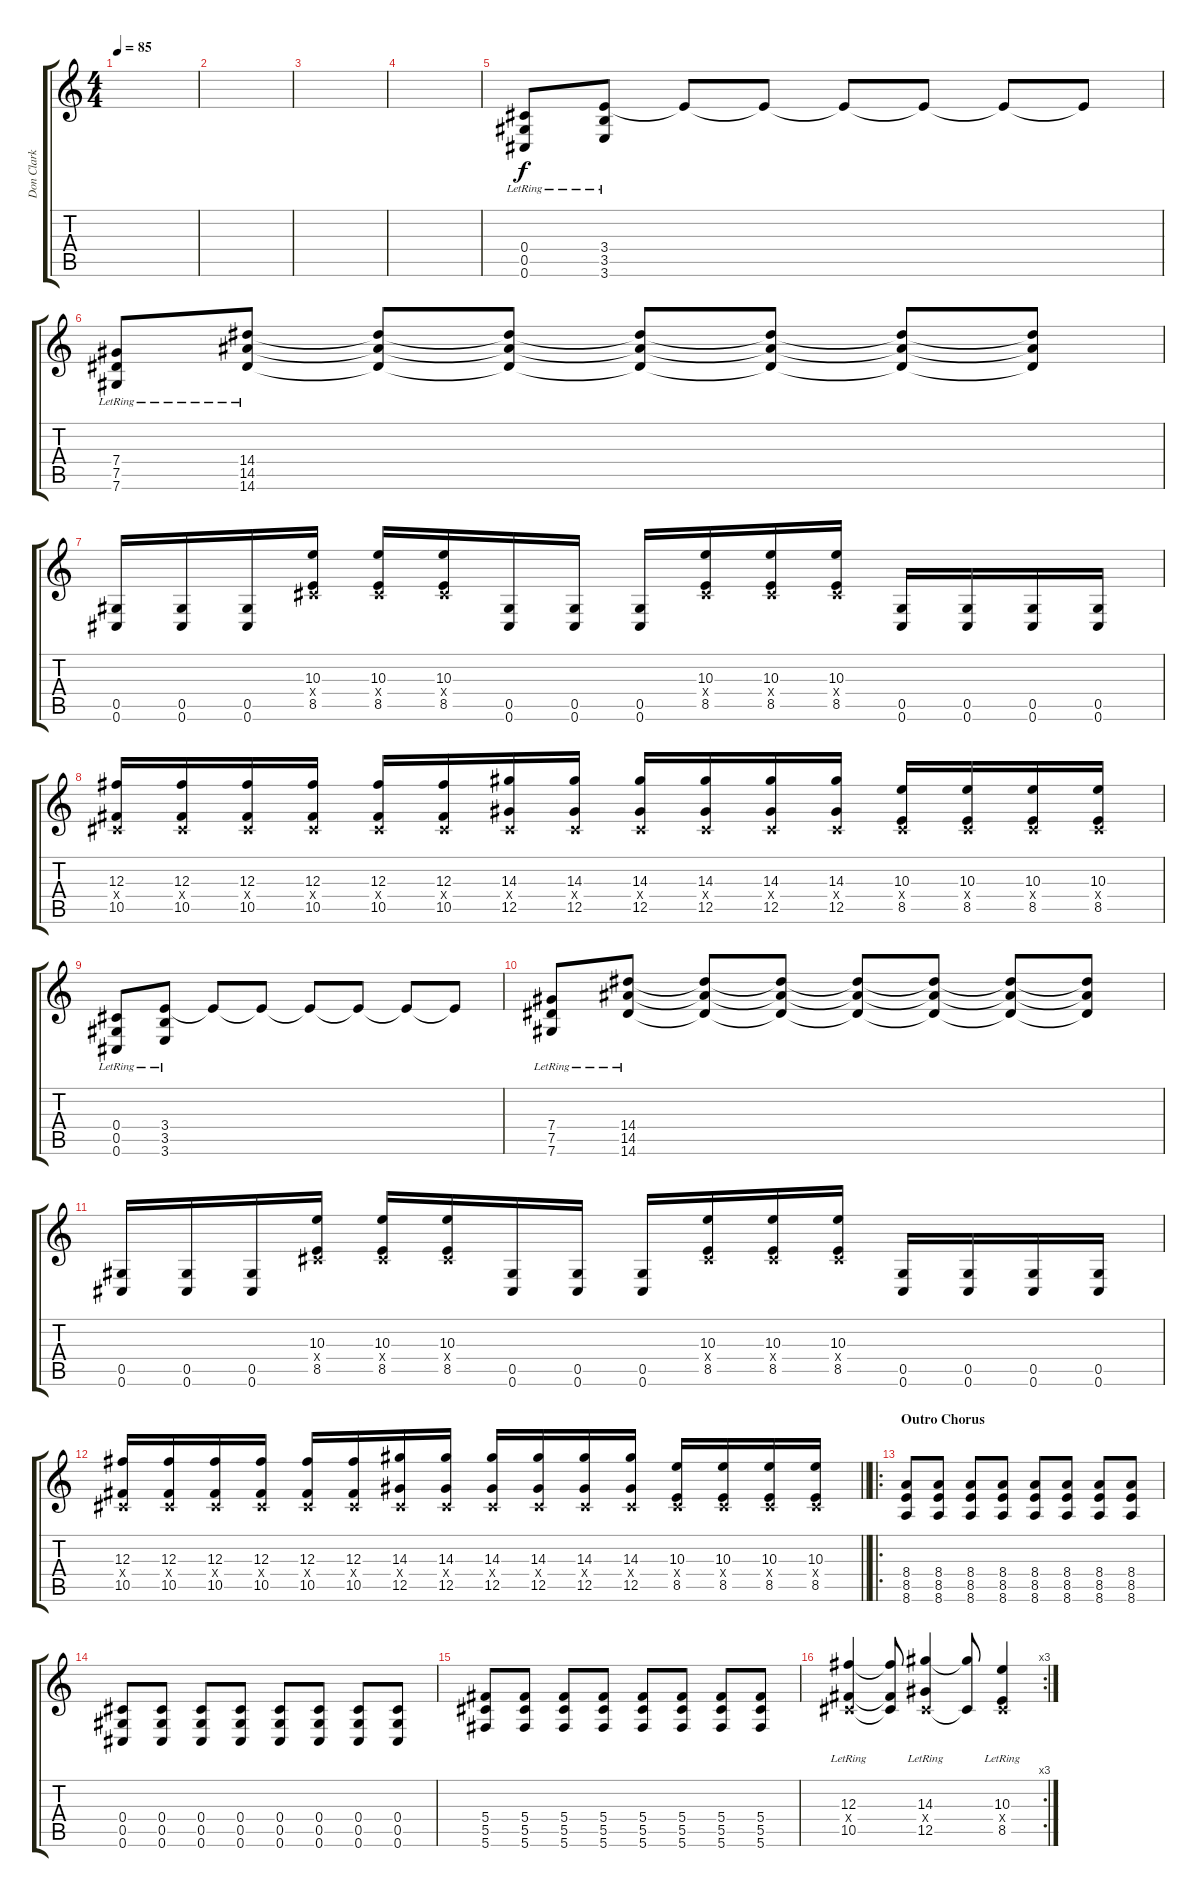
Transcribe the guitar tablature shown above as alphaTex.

\track ("Don Clark (Distortion)" "Don Clark ") {instrument distortionguitar}
\staff {score tabs}
\tuning (Eb4 Bb3 Gb3 Db3 Ab2 Db2) {hide}
\ts (4 4)
\tempo 85
\clef g2
\ks c
|
|
|
|
(0.4{lr} 0.5 0.6).8 (3.4{lr} 3.5{lr} 3.6{lr}).8 3.4{t}.8 3.4{t}.8 3.4{t}.8 3.4{t}.8 3.4{t}.8 3.4{t}.8 |
(7.4{lr} 7.5{lr} 7.6{lr}).8 (14.4{lr} 14.5{lr} 14.6{lr}).8 (14.4{t} 14.5{t} 14.6{t}).8 (14.4{t} 14.5{t} 14.6{t}).8 (14.4{t} 14.5{t} 14.6{t}).8 (14.4{t} 14.5{t} 14.6{t}).8 (14.4{t} 14.5{t} 14.6{t}).8 (14.4{t} 14.5{t} 14.6{t}).8 |
(0.5 0.6).16 (0.5 0.6).16 (0.5 0.6).16 (10.3 0.4{x} 8.5).16 (10.3 0.4{x} 8.5).16 (10.3 0.4{x} 8.5).16 (0.5 0.6).16 (0.5 0.6).16 (0.5 0.6).16 (10.3 0.4{x} 8.5).16 (10.3 0.4{x} 8.5).16 (10.3 0.4{x} 8.5).16 (0.5 0.6).16 (0.5 0.6).16 (0.5 0.6).16 (0.5 0.6).16 |
(12.3 0.4{x} 10.5).16 (12.3 0.4{x} 10.5).16 (12.3 0.4{x} 10.5).16 (12.3 0.4{x} 10.5).16 (12.3 0.4{x} 10.5).16 (12.3 0.4{x} 10.5).16 (14.3 0.4{x} 12.5).16 (14.3 0.4{x} 12.5).16 (14.3 0.4{x} 12.5).16 (14.3 0.4{x} 12.5).16 (14.3 0.4{x} 12.5).16 (14.3 0.4{x} 12.5).16 (10.3 0.4{x} 8.5).16 (10.3 0.4{x} 8.5).16 (10.3 0.4{x} 8.5).16 (10.3 0.4{x} 8.5).16 |
(0.4{lr} 0.5 0.6).8 (3.4{lr} 3.5{lr} 3.6{lr}).8 3.4{t}.8 3.4{t}.8 3.4{t}.8 3.4{t}.8 3.4{t}.8 3.4{t}.8 |
(7.4{lr} 7.5{lr} 7.6{lr}).8 (14.4{lr} 14.5{lr} 14.6{lr}).8 (14.4{t} 14.5{t} 14.6{t}).8 (14.4{t} 14.5{t} 14.6{t}).8 (14.4{t} 14.5{t} 14.6{t}).8 (14.4{t} 14.5{t} 14.6{t}).8 (14.4{t} 14.5{t} 14.6{t}).8 (14.4{t} 14.5{t} 14.6{t}).8 |
(0.5 0.6).16 (0.5 0.6).16 (0.5 0.6).16 (10.3 0.4{x} 8.5).16 (10.3 0.4{x} 8.5).16 (10.3 0.4{x} 8.5).16 (0.5 0.6).16 (0.5 0.6).16 (0.5 0.6).16 (10.3 0.4{x} 8.5).16 (10.3 0.4{x} 8.5).16 (10.3 0.4{x} 8.5).16 (0.5 0.6).16 (0.5 0.6).16 (0.5 0.6).16 (0.5 0.6).16 |
\barLineRight lightlight
(12.3 0.4{x} 10.5).16 (12.3 0.4{x} 10.5).16 (12.3 0.4{x} 10.5).16 (12.3 0.4{x} 10.5).16 (12.3 0.4{x} 10.5).16 (12.3 0.4{x} 10.5).16 (14.3 0.4{x} 12.5).16 (14.3 0.4{x} 12.5).16 (14.3 0.4{x} 12.5).16 (14.3 0.4{x} 12.5).16 (14.3 0.4{x} 12.5).16 (14.3 0.4{x} 12.5).16 (10.3 0.4{x} 8.5).16 (10.3 0.4{x} 8.5).16 (10.3 0.4{x} 8.5).16 (10.3 0.4{x} 8.5).16 |
\ro
\section ("" "Outro Chorus")
(8.4 8.5 8.6).8 (8.4 8.5 8.6).8 (8.4 8.5 8.6).8 (8.4 8.5 8.6).8 (8.4 8.5 8.6).8 (8.4 8.5 8.6).8 (8.4 8.5 8.6).8 (8.4 8.5 8.6).8 |
(0.4 0.5 0.6).8 (0.4 0.5 0.6).8 (0.4 0.5 0.6).8 (0.4 0.5 0.6).8 (0.4 0.5 0.6).8 (0.4 0.5 0.6).8 (0.4 0.5 0.6).8 (0.4 0.5 0.6).8 |
(5.4 5.5 5.6).8 (5.4 5.5 5.6).8 (5.4 5.5 5.6).8 (5.4 5.5 5.6).8 (5.4 5.5 5.6).8 (5.4 5.5 5.6).8 (5.4 5.5 5.6).8 (5.4 5.5 5.6).8 |
\rc 3
(12.3{lr} 0.4{x} 10.5{lr}).4 (12.3{t} 0.4{t} 10.5{t}).8 (14.3{lr} 0.4{x} 12.5{lr}).4 (14.3{t} 0.4{t}).8 (10.3{lr} 0.4{x} 8.5{lr}).4
